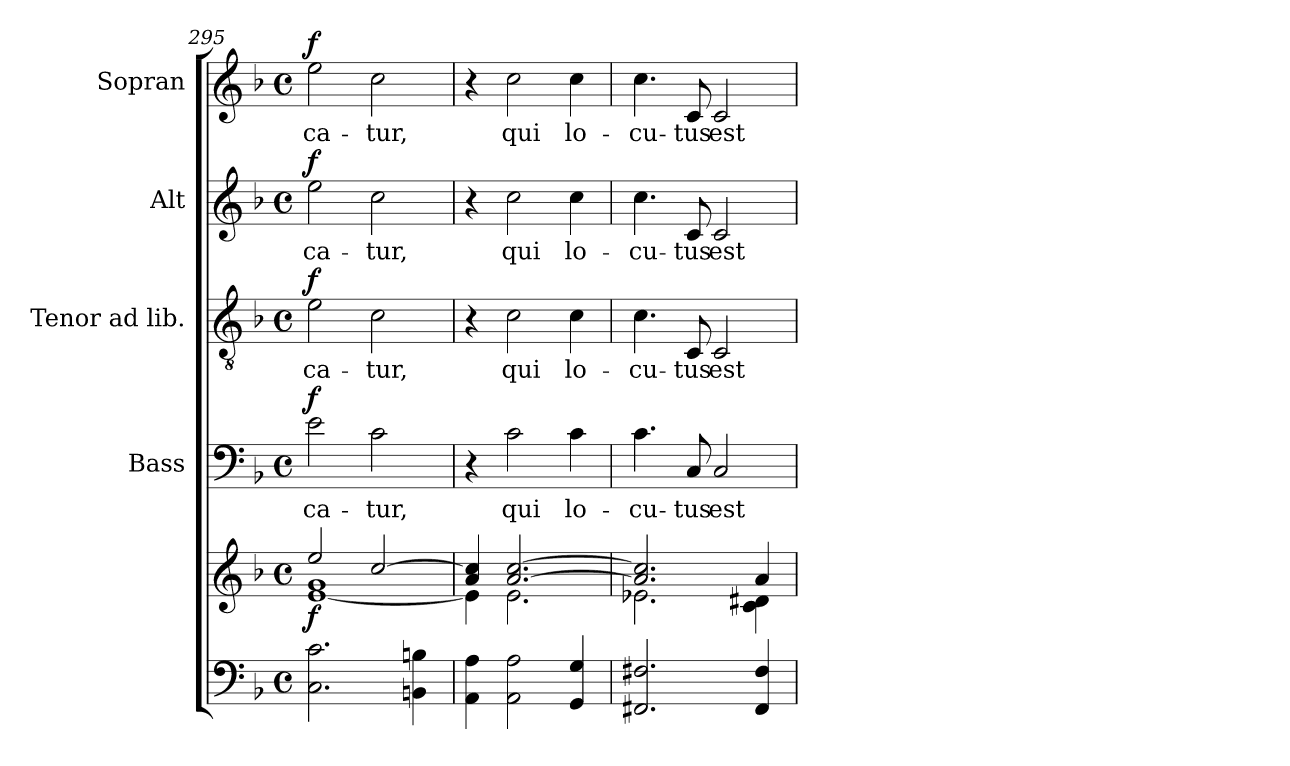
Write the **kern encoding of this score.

**kern	**kern	**dynam	**kern	**text	**dynam	**kern	**text	**dynam	**kern	**text	**dynam	**kern	**text	**dynam
*part5	*part5	*part5	*part4	*part4	*part4	*part3	*part3	*part3	*part2	*part2	*part2	*part1	*part1	*part1
*staff6	*staff5	*staff5/6	*staff4	*staff4	*staff4	*staff3	*staff3	*staff3	*staff2	*staff2	*staff2	*staff1	*staff1	*staff1
*	*	*	*I"Bass	*	*	*I"Tenor ad lib.	*	*	*I"Alt	*	*	*I"Sopran	*	*
*	*	*	*I'B.	*	*	*I'T.	*	*	*I'A.	*	*	*I'S.	*	*
*clefF4	*clefG2	*	*clefF4	*	*	*clefGv2	*	*	*clefG2	*	*	*clefG2	*	*
*k[b-]	*k[b-]	*	*k[b-]	*	*	*k[b-]	*	*	*k[b-]	*	*	*k[b-]	*	*
*F:	*F:	*	*F:	*	*	*F:	*	*	*F:	*	*	*F:	*	*
*M4/4	*M4/4	*	*M4/4	*	*	*M4/4	*	*	*M4/4	*	*	*M4/4	*	*
*met(c)	*met(c)	*	*met(c)	*	*	*met(c)	*	*	*met(c)	*	*	*met(c)	*	*
=295	=295	=295	=295	=295	=295	=295	=295	=295	=295	=295	=295	=295	=295	=295
*	*^	*	*	*	*	*	*	*	*	*	*	*	*	*
!	!	!	!LO:DY:b	!	!LO:LY:b	!LO:DY:a	!	!LO:LY:b	!LO:DY:a	!	!LO:LY:b	!LO:DY:a	!	!LO:LY:b	!LO:DY:a
2.C\ 2.c\	2ee/	[<1e 1g	f	2e\	-ca-	f	2e\	-ca-	f	2ee\	-ca-	f	2ee\	-ca-	f
!	!	!	!	!	!LO:LY:b	!	!	!LO:LY:b	!	!	!LO:LY:b	!	!	!LO:LY:b	!
.	[>2cc/	.	.	2c\	-tur,	.	2c\	-tur,	.	2cc\	-tur,	.	2cc\	-tur,	.
4BBn\ 4Bn\	.	.	.	.	.	.	.	.	.	.	.	.	.	.	.
=296	=296	=296	=296	=296	=296	=296	=296	=296	=296	=296	=296	=296	=296	=296	=296
4AA\ 4A\	4a/ 4cc/]	4e\]	.	4r	.	.	4r	.	.	4r	.	.	4r	.	.
!	!	!	!	!	!LO:LY:b	!	!	!LO:LY:b	!	!	!LO:LY:b	!	!	!LO:LY:b	!
2AA\ 2A\	[>2.a/ [>2.cc/	2.e\	.	2c\	qui	.	2c\	qui	.	2cc\	qui	.	2cc\	qui	.
!	!	!	!	!	!LO:LY:b	!	!	!LO:LY:b	!	!	!LO:LY:b	!	!	!LO:LY:b	!
4GG/ 4G/	.	.	.	4c\	lo-	.	4c\	lo-	.	4cc\	lo-	.	4cc\	lo-	.
=297	=297	=297	=297	=297	=297	=297	=297	=297	=297	=297	=297	=297	=297	=297	=297
!	!	!	!	!	!LO:LY:b	!	!	!LO:LY:b	!	!	!LO:LY:b	!	!	!LO:LY:b	!
2.FF#X/ 2.F#X/	2.a/] 2.cc/]	2.e-X\	.	4.c\	-cu-	.	4.c\	-cu-	.	4.cc\	-cu-	.	4.cc\	-cu-	.
!	!	!	!	!	!LO:LY:b	!	!	!LO:LY:b	!	!	!LO:LY:b	!	!	!LO:LY:b	!
.	.	.	.	8C/	-tus	.	8C/	-tus	.	8c/	-tus	.	8c/	-tus	.
!	!	!	!	!	!LO:LY:b	!	!	!LO:LY:b	!	!	!LO:LY:b	!	!	!LO:LY:b	!
.	.	.	.	2C/	est	.	2C/	est	.	2c/	est	.	2c/	est	.
4FF#/ 4F#/	4a/	4c\ 4d#X\	.	.	.	.	.	.	.	.	.	.	.	.	.
*	*v	*v	*	*	*	*	*	*	*	*	*	*	*	*	*
=	=	=	=	=	=	=	=	=	=	=	=	=	=	=
*-	*-	*-	*-	*-	*-	*-	*-	*-	*-	*-	*-	*-	*-	*-
